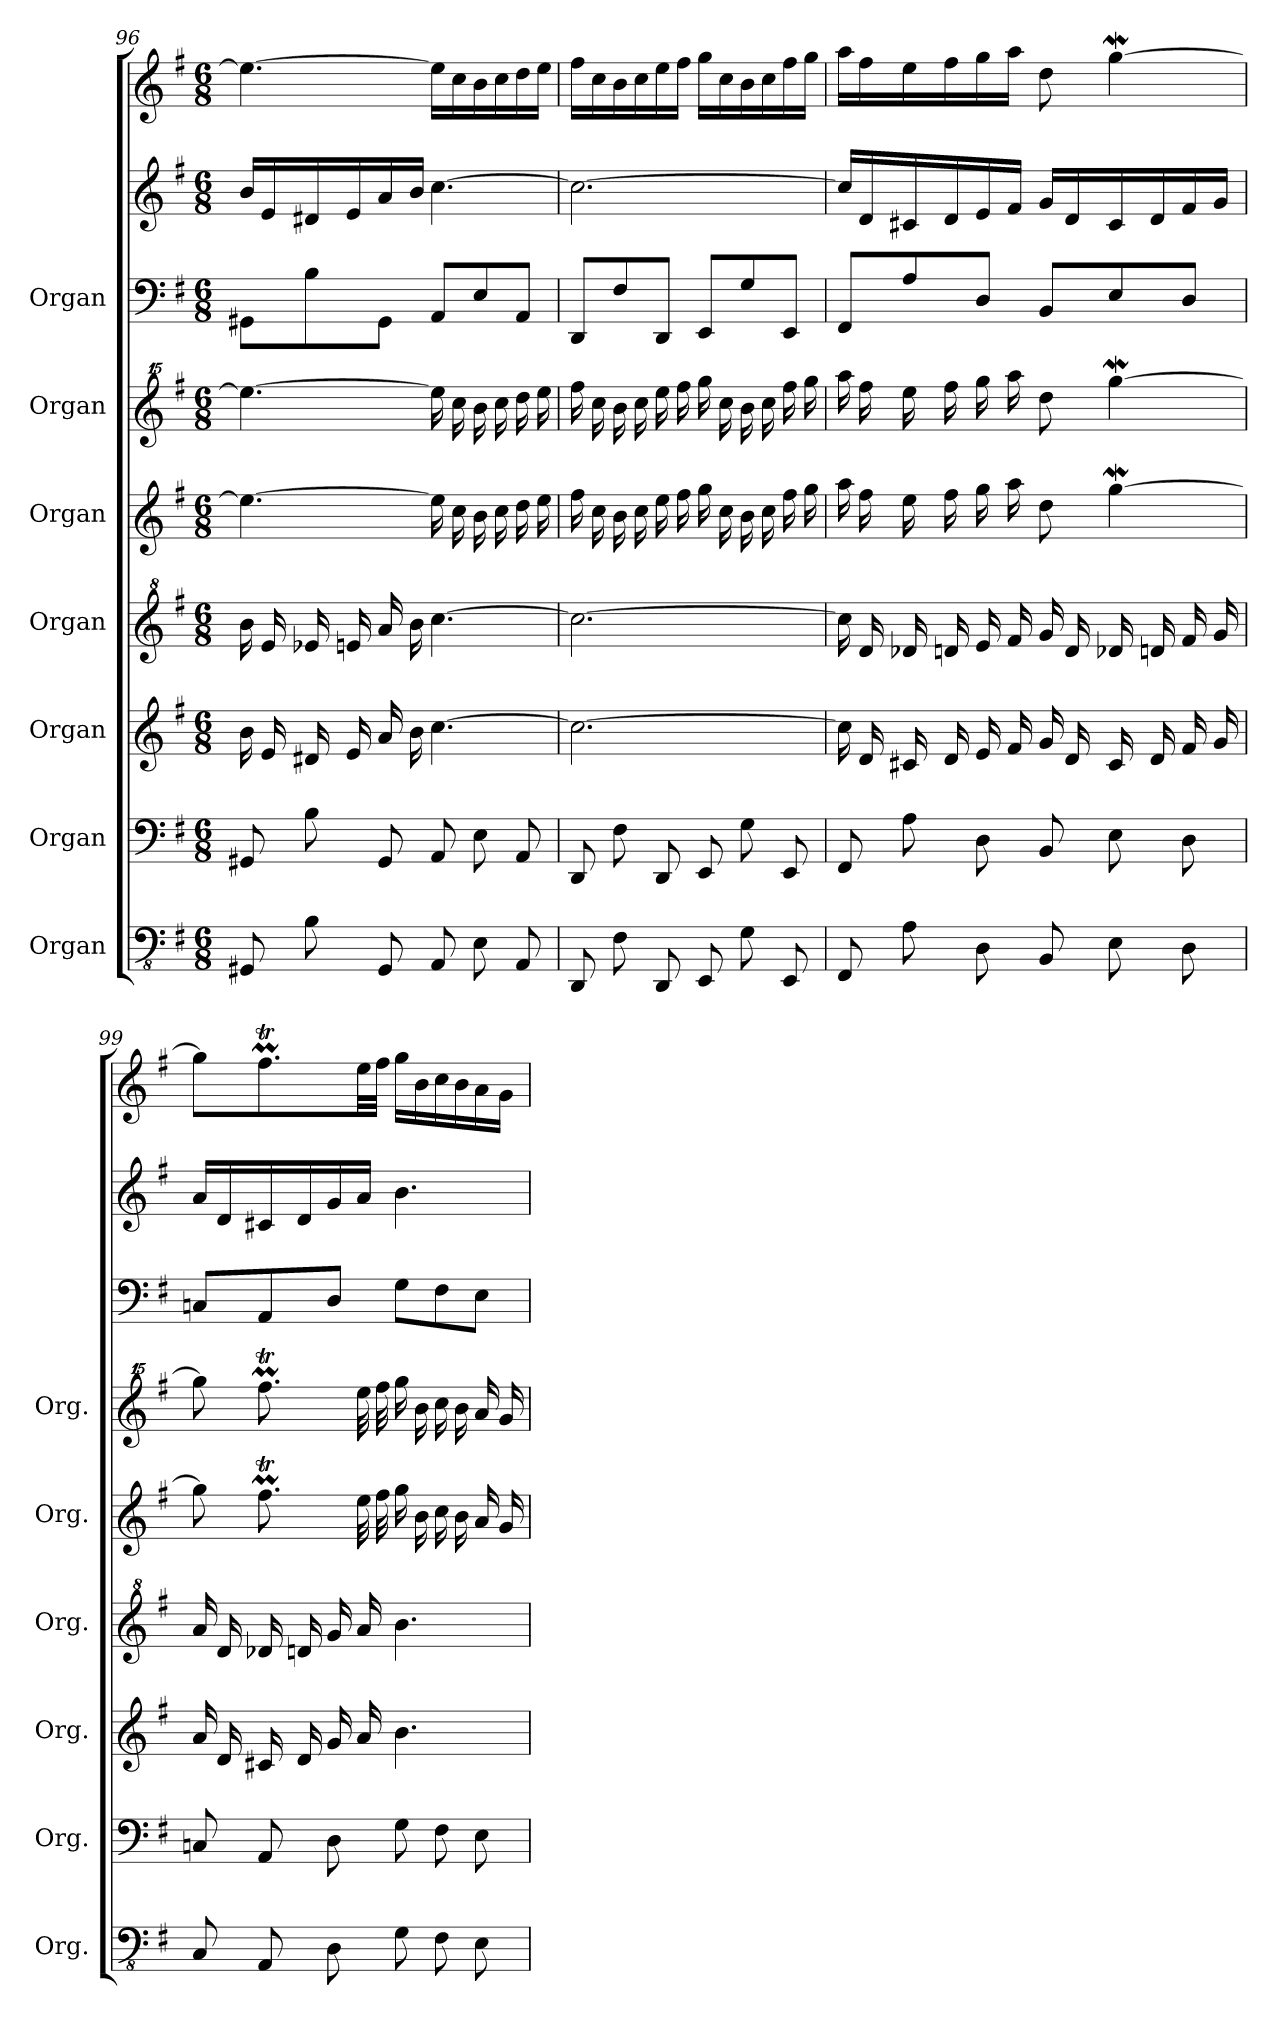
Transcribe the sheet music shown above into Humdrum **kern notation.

**kern	**kern	**kern	**kern	**kern	**kern	**kern	**kern	**kern
*part7	*part6	*part5	*part4	*part3	*part2	*part1	*part1	*part1
*staff9	*staff8	*staff7	*staff6	*staff5	*staff4	*staff3	*staff2	*staff1
*I"Organ	*I"Organ	*I"Organ	*I"Organ	*I"Organ	*I"Organ	*I"Organ	*	*
*I'Org.	*I'Org.	*I'Org.	*I'Org.	*I'Org.	*I'Org.	*	*	*
!!LO:PB:g=z
*clefFv4	*clefF4	*clefG2	*clefG^2	*clefG2	*clefG^^2	*clefF4	*clefG2	*clefG2
*k[f#]	*k[f#]	*k[f#]	*k[f#]	*k[f#]	*k[f#]	*k[f#]	*k[f#]	*k[f#]
*M6/8	*M6/8	*M6/8	*M6/8	*M6/8	*M6/8	*M6/8	*M6/8	*M6/8
=96	=96	=96	=96	=96	=96	=96	=96	=96
8GGG#X/	8GG#X/	16b\	16bb\	4.ee\_	4.eeee\_	8GG#X\L	16b/LL	4.ee\_
.	.	16e/	16ee/	.	.	.	16e/	.
8BB\	8B\	16d#X/	16ee-X/	.	.	8B\	16d#X/	.
.	.	16e/	16een/	.	.	.	16e/	.
8GGG#/	8GG#/	16a/	16aa/	.	.	8GG#\J	16a/	.
.	.	16b\	16bb\	.	.	.	16b/JJ	.
8AAA/	8AA/	[4.cc\	[4.ccc\	16ee\]	16eeee\]	8AA/L	[4.cc\	16ee\LL]
.	.	.	.	16cc\	16cccc\	.	.	16cc\
8EE\	8E\	.	.	16b\	16bbb\	8E/	.	16b\
.	.	.	.	16cc\	16cccc\	.	.	16cc\
8AAA/	8AA/	.	.	16dd\	16dddd\	8AA/J	.	16dd\
.	.	.	.	16ee\	16eeee\	.	.	16ee\JJ
=97	=97	=97	=97	=97	=97	=97	=97	=97
8DDD/	8DD/	2.cc\_	2.ccc\_	16ff#\	16ffff#\	8DD/L	2.cc\_	16ff#\LL
.	.	.	.	16cc\	16cccc\	.	.	16cc\
8FF#\	8F#\	.	.	16b\	16bbb\	8F#/	.	16b\
.	.	.	.	16cc\	16cccc\	.	.	16cc\
8DDD/	8DD/	.	.	16ee\	16eeee\	8DD/J	.	16ee\
.	.	.	.	16ff#\	16ffff#\	.	.	16ff#\JJ
8EEE/	8EE/	.	.	16gg\	16gggg\	8EE/L	.	16gg\LL
.	.	.	.	16cc\	16cccc\	.	.	16cc\
8GG\	8G\	.	.	16b\	16bbb\	8G/	.	16b\
.	.	.	.	16cc\	16cccc\	.	.	16cc\
8EEE/	8EE/	.	.	16ff#\	16ffff#\	8EE/J	.	16ff#\
.	.	.	.	16gg\	16gggg\	.	.	16gg\JJ
=98	=98	=98	=98	=98	=98	=98	=98	=98
8FFF#/	8FF#/	16cc\]	16ccc\]	16aa\	16aaaa\	8FF#/L	16cc/LL]	16aa\LL
.	.	16d/	16dd/	16ff#\	16ffff#\	.	16d/	16ff#\
8AA\	8A\	16c#X/	16dd-X/	16ee\	16eeee\	8A/	16c#X/	16ee\
.	.	16d/	16ddn/	16ff#\	16ffff#\	.	16d/	16ff#\
8DD\	8D\	16e/	16ee/	16gg\	16gggg\	8D/J	16e/	16gg\
.	.	16f#/	16ff#/	16aa\	16aaaa\	.	16f#/JJ	16aa\JJ
8BBB/	8BB/	16g/	16gg/	8dd\	8dddd\	8BB/L	16g/LL	8dd\
.	.	16d/	16dd/	.	.	.	16d/	.
8EE\	8E\	16c#/	16dd-X/	[4ggw\	[4ggggw\	8E/	16c#/	[4ggw\
.	.	16d/	16ddn/	.	.	.	16d/	.
8DD\	8D\	16f#/	16ff#/	.	.	8D/J	16f#/	.
.	.	16g/	16gg/	.	.	.	16g/JJ	.
=99	=99	=99	=99	=99	=99	=99	=99	=99
8CC/	8Cn/	16a/	16aa/	8gg\]	8gggg\]	8Cn/L	16a/LL	8gg\L]
.	.	16d/	16dd/	.	.	.	16d/	.
8AAA/	8AA/	16c#X/	16dd-X/	8.ff#mt\	8.ffff#mt\	8AA/	16c#X/	8.ff#mt\
.	.	16d/	16ddn/	.	.	.	16d/	.
8DD\	8D\	16g/	16gg/	.	.	8D/J	16g/	.
.	.	16a/	16aa/	32ee\	32eeee\	.	16a/JJ	32ee\LL
.	.	.	.	32ff#\	32ffff#\	.	.	32ff#\JJJ
8GG\	8G\	4.b\	4.bb\	16gg\	16gggg\	8G\L	4.b\	16gg\LL
.	.	.	.	16b\	16bbb\	.	.	16b\
8FF#\	8F#\	.	.	16cc\	16cccc\	8F#\	.	16cc\
.	.	.	.	16b\	16bbb\	.	.	16b\
8EE\	8E\	.	.	16a/	16aaa/	8E\J	.	16a\
.	.	.	.	16g/	16ggg/	.	.	16g\JJ
=	=	=	=	=	=	=	=	=
*-	*-	*-	*-	*-	*-	*-	*-	*-
